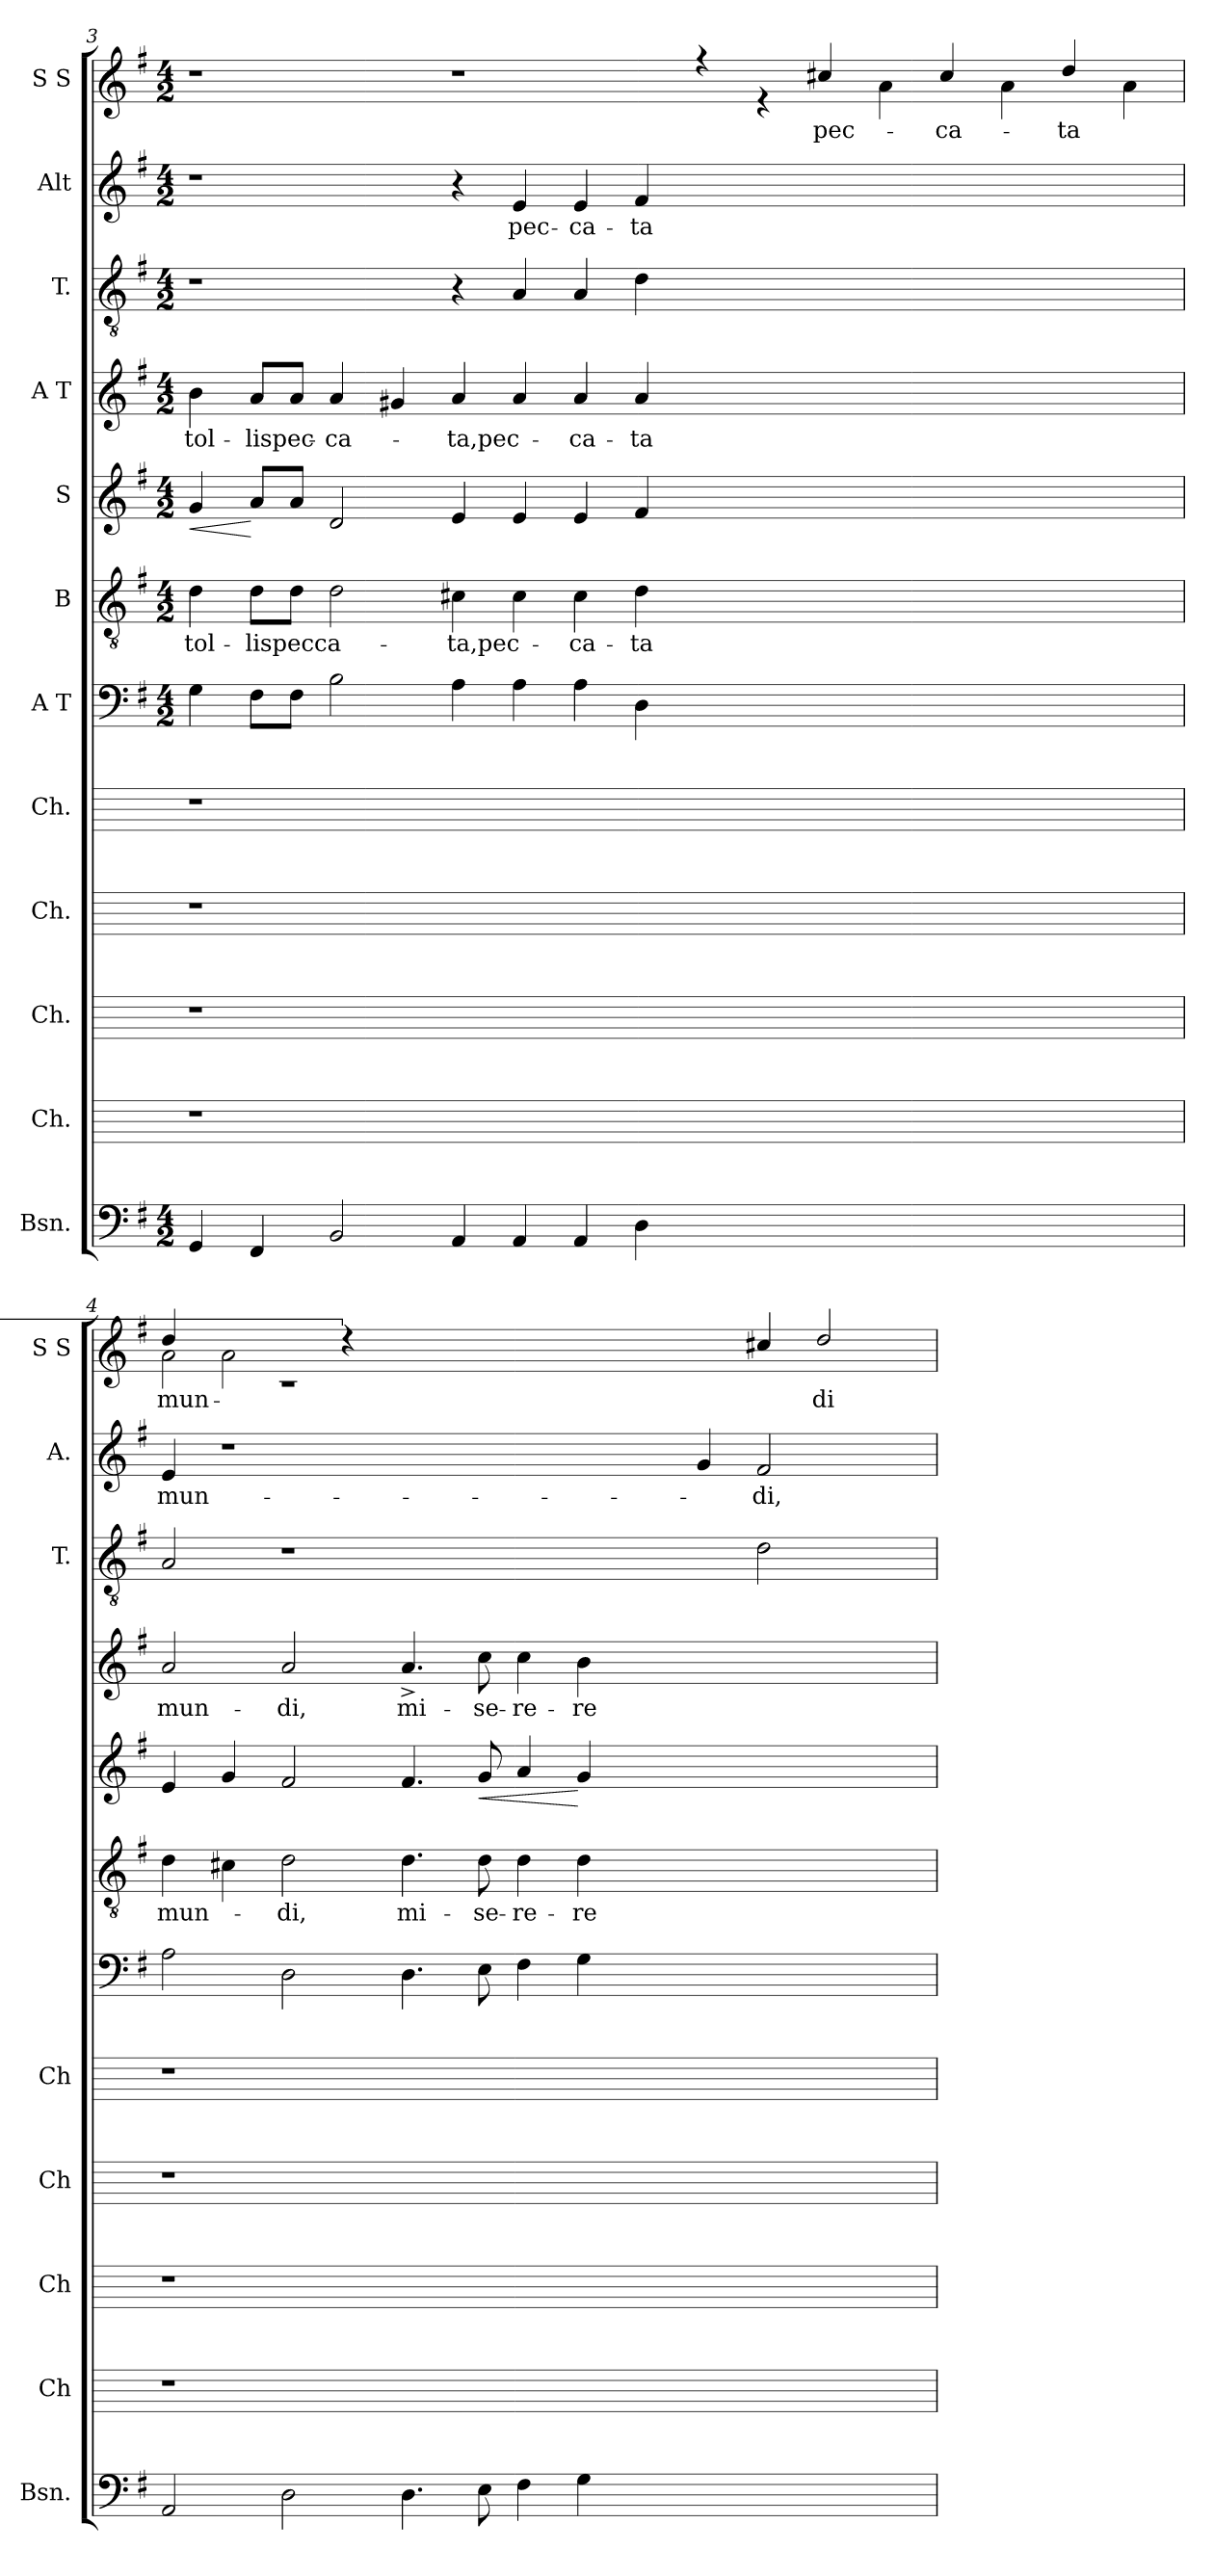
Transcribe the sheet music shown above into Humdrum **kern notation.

**kern	**kern	**kern	**kern	**kern	**kern	**kern	**text	**kern	**dynam	**kern	**text	**kern	**kern	**text	**kern	**text
*part12	*part11	*part10	*part9	*part8	*part7	*part6	*part6	*part5	*part5	*part4	*part4	*part3	*part2	*part2	*part1	*part1
*staff12	*staff11	*staff10	*staff9	*staff8	*staff7	*staff6	*staff6	*staff5	*staff5	*staff4	*staff4	*staff3	*staff2	*staff2	*staff1	*staff1
*I"Bsn.	*I"Ch.	*I"Ch.	*I"Ch.	*I"Ch.	*I"A  T	*I"B	*	*I"S	*	*I"A  T	*	*I"T.	*I"Alt	*	*I"S  S	*
*I'Bsn.	*I'Ch	*I'Ch	*I'Ch	*I'Ch	*	*	*	*	*	*	*	*I'T.	*I'A.	*	*I'S  S	*
*clefF4	*	*	*	*	*clefF4	*clefGv2	*	*clefG2	*	*clefG2	*	*clefGv2	*clefG2	*	*clefG2	*
*k[f#]	*	*	*	*	*k[f#]	*k[f#]	*	*k[f#]	*	*k[f#]	*	*k[f#]	*k[f#]	*	*k[f#]	*
*G:	*	*	*	*	*G:	*G:	*	*G:	*	*G:	*	*G:	*G:	*	*G:	*
*M4/2	*	*	*	*	*M4/2	*M4/2	*	*M4/2	*	*M4/2	*	*M4/2	*M4/2	*	*M4/2	*
=3	=3	=3	=3	=3	=3	=3	=3	=3	=3	=3	=3	=3	=3	=3	=3	=3
!	!	!	!	!	!	!	!LO:LY:b:cj	!	!LO:HP:b	!	!LO:LY:b:cj	!	!	!	!	!
4GG/	1r	1r	1r	1r	4G\	4d\	tol-	4g/	<	4b\	tol-	1r	1r	.	1r	.
!	!	!	!	!	!	!	!LO:LY:b	!	!	!	!LO:LY:b	!	!	!	!	!
4FF#/	.	.	.	.	8F#\L	8d\L	-lispecca-	8a/L	[	8a/L	-lispec-	.	.	.	.	.
.	.	.	.	.	8F#\J	8d\J	.	8a/J	.	8a/J	.	.	.	.	.	.
!	!	!	!	!	!	!	!	!	!	!	!LO:LY:b:cj	!	!	!	!	!
2BB/	.	.	.	.	2B\	2d\	.	2d/	.	4a/	-ca-	.	.	.	.	.
.	.	.	.	.	.	.	.	.	.	4g#X/	.	.	.	.	.	.
!	!	!	!	!	!	!	!LO:LY:b	!	!	!	!LO:LY:b	!	!	!	!	!
4AA/	0.ryy	0.ryy	0.ryy	0.ryy	4A\	4c#X\	-ta,pec-	4e/	.	4a/	-ta,pec-	4r	4r	.	1r	.
!	!	!	!	!	!	!	!	!	!	!	!	!	!	!LO:LY:b:cj	!	!
4AA/	.	.	.	.	4A\	4c#\	.	4e/	.	4a/	.	4A/	4e/	pec-	.	.
!	!	!	!	!	!	!	!LO:LY:b:cj	!	!	!	!LO:LY:b:cj	!	!	!LO:LY:b:cj	!	!
4AA/	.	.	.	.	4A\	4c#\	-ca-	4e/	.	4a/	-ca-	4A/	4e/	-ca-	.	.
!	!	!	!	!	!	!	!LO:LY:b:cj	!	!	!	!LO:LY:b:cj	!	!	!LO:LY:b:cj	!	!
4D\	.	.	.	.	4D\	4d\	-ta	4f#/	.	4a/	-ta	4d\	4f#/	-ta	.	.
0ryy	.	.	.	.	0ryy	0ryy	.	0ryy	.	0ryy	.	0ryy	0ryy	.	4rff	.
.	.	.	.	.	.	.	.	.	.	.	.	.	.	.	4re	.
!	!	!	!	!	!	!	!	!	!	!	!	!	!	!	!	!LO:LY:b:cj
.	.	.	.	.	.	.	.	.	.	.	.	.	.	.	4cc#X/	pec-
.	.	.	.	.	.	.	.	.	.	.	.	.	.	.	4a\	.
!	!	!	!	!	!	!	!	!	!	!	!	!	!	!	!	!LO:LY:b:cj
.	.	.	.	.	.	.	.	.	.	.	.	.	.	.	4cc#/	-ca-
.	.	.	.	.	.	.	.	.	.	.	.	.	.	.	4a\	.
!	!	!	!	!	!	!	!	!	!	!	!	!	!	!	!	!LO:LY:b:cj
.	.	.	.	.	.	.	.	.	.	.	.	.	.	.	4dd/	-ta
.	.	.	.	.	.	.	.	.	.	.	.	.	.	.	4a\	.
=4	=4	=4	=4	=4	=4	=4	=4	=4	=4	=4	=4	=4	=4	=4	=4	=4
!	!	!	!	!	!	!	!LO:LY:b	!	!	!	!LO:LY:b:cj	!	!	!LO:LY:b	!	!LO:LY:b
*	*	*	*	*	*	*	*	*	*	*	*	*	*	*	*^	*
2AA/	1r	1r	1r	1r	2A\	4d\	mun-	4e/	.	2a/	mun-	2A/	4e/	mun-	4dd/	2a\	mun-
!	!	!	!	!	!	!	!	!	!	!	!	!	!LO:N:vis=1	!	!	!	!
.	.	.	.	.	.	4c#X\	.	4g/	.	.	.	.	0r	.	2a\	.	.
!	!	!	!	!	!	!	!LO:LY:b:cj	!	!	!	!LO:LY:b:cj	!LO:N:vis=1	!	!	!	!LO:N:vis=1	!
2D\	.	.	.	.	2D\	2d\	-di,	2f#/	.	2a/	-di,	0r	.	.	.	0r	.
!	!	!	!	!	!	!	!	!	!	!	!	!	!	!	!LO:N:vis=1	!	!
.	.	.	.	.	.	.	.	.	.	.	.	.	.	.	4%5r	.	.
!	!	!	!	!	!	!	!LO:LY:b:cj	!	!	!	!LO:LY:b:cj	!	!	!	!	!	!
4.D\	0ryy	0ryy	0ryy	0ryy	4.D\	4.d\	mi-	4.f#/	.	4.a^>/	mi-	.	.	.	.	.	.
!	!	!	!	!	!	!	!LO:LY:b:cj	!	!LO:HP:b	!	!	!	!	!	!	!	!
!	!	!	!	!	!	!	!	!	!LO:HP:n=1:b	!	!LO:LY:b:cj	!	!	!	!	!	!
8E\	.	.	.	.	8E\	8d\	-se-	8g/	< <	8cc\	-se-	.	.	.	.	.	.
!	!	!	!	!	!	!	!LO:LY:b:cj	!	!	!	!LO:LY:b:cj	!	!	!	!	!	!
4F#\	.	.	.	.	4F#\	4d\	-re-	4a/	.	4cc\	-re-	.	.	.	.	.	.
!	!	!	!	!	!	!	!LO:LY:b:cj	!	!	!	!LO:LY:b:cj	!	!	!	!	!	!
4G\	.	.	.	.	4G\	4d\	-re	4g/	[	4b\	-re	.	.	.	.	.	.
1ryy	.	.	.	.	1ryy	1ryy	.	1ryy	[	1ryy	.	.	.	.	1ryy	.	.
.	.	.	.	.	.	.	.	.	.	.	.	.	4g/	.	.	.	.
!	!	!	!	!	!	!	!	!	!	!	!	!	!	!LO:LY:b:cj	!	!	!
.	.	.	.	.	.	.	.	.	.	.	.	2d\	2f#/	-di,	.	4cc#X/	.
!	!	!	!	!	!	!	!	!	!	!	!	!	!	!	!	!	!LO:LY:b:cj
.	.	.	.	.	.	.	.	.	.	.	.	.	.	.	.	2dd/	-di
4ryy	4ryy	4ryy	4ryy	4ryy	4ryy	4ryy	.	4ryy	.	4ryy	.	4ryy	4ryy	.	4ryy	.	.
*	*	*	*	*	*	*	*	*	*	*	*	*	*	*	*v	*v	*
=	=	=	=	=	=	=	=	=	=	=	=	=	=	=	=	=
*-	*-	*-	*-	*-	*-	*-	*-	*-	*-	*-	*-	*-	*-	*-	*-	*-
